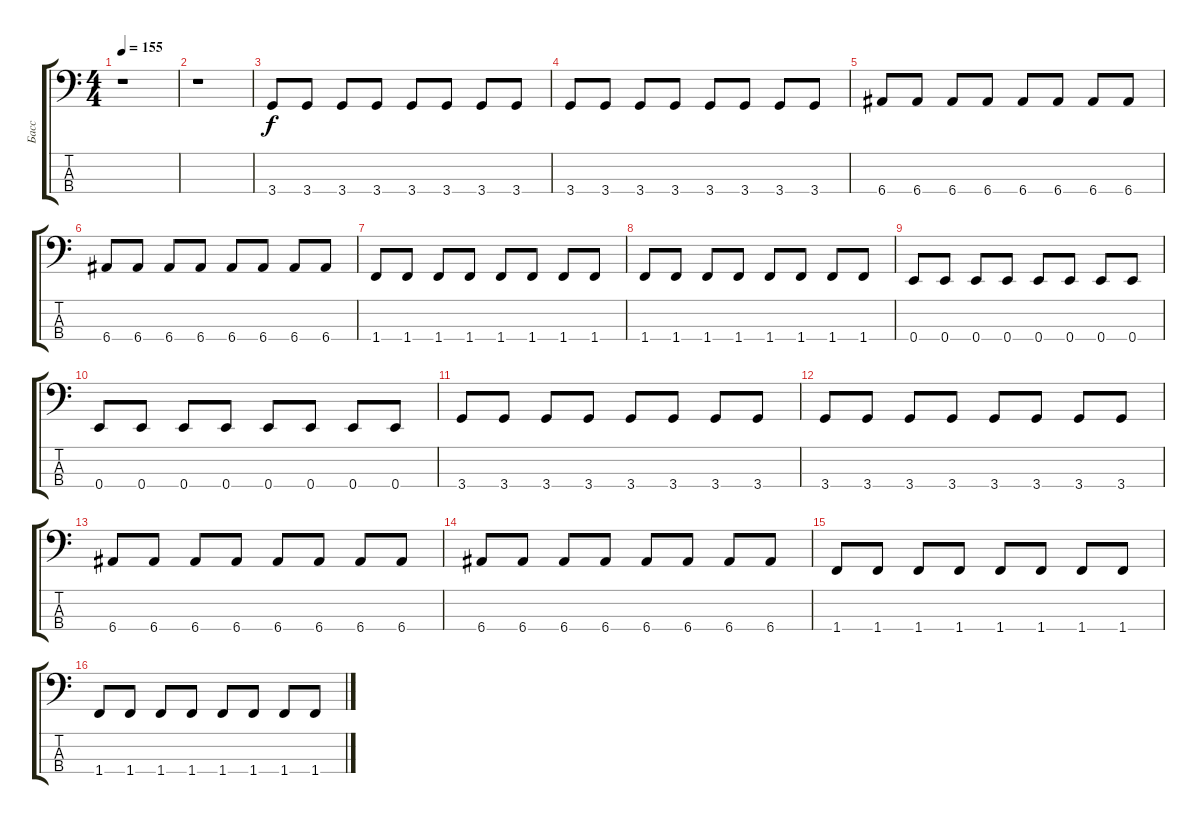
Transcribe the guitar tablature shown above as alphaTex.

\track ("Басс" "Басс") {instrument slapbass2}
\staff {score tabs}
\tuning (G2 D2 A1 E1) {hide}
\ts (4 4)
\tempo 155
\clef f4
\ks c
r.1{dy f} |
r.1 |
3.4.8 3.4.8 3.4.8 3.4.8 3.4.8 3.4.8 3.4.8 3.4.8 |
3.4.8 3.4.8 3.4.8 3.4.8 3.4.8 3.4.8 3.4.8 3.4.8 |
6.4.8 6.4.8 6.4.8 6.4.8 6.4.8 6.4.8 6.4.8 6.4.8 |
6.4.8 6.4.8 6.4.8 6.4.8 6.4.8 6.4.8 6.4.8 6.4.8 |
1.4.8 1.4.8 1.4.8 1.4.8 1.4.8 1.4.8 1.4.8 1.4.8 |
1.4.8 1.4.8 1.4.8 1.4.8 1.4.8 1.4.8 1.4.8 1.4.8 |
0.4.8 0.4.8 0.4.8 0.4.8 0.4.8 0.4.8 0.4.8 0.4.8 |
0.4.8 0.4.8 0.4.8 0.4.8 0.4.8 0.4.8 0.4.8 0.4.8 |
3.4.8 3.4.8 3.4.8 3.4.8 3.4.8 3.4.8 3.4.8 3.4.8 |
3.4.8 3.4.8 3.4.8 3.4.8 3.4.8 3.4.8 3.4.8 3.4.8 |
6.4.8 6.4.8 6.4.8 6.4.8 6.4.8 6.4.8 6.4.8 6.4.8 |
6.4.8 6.4.8 6.4.8 6.4.8 6.4.8 6.4.8 6.4.8 6.4.8 |
1.4.8 1.4.8 1.4.8 1.4.8 1.4.8 1.4.8 1.4.8 1.4.8 |
1.4.8 1.4.8 1.4.8 1.4.8 1.4.8 1.4.8 1.4.8 1.4.8
